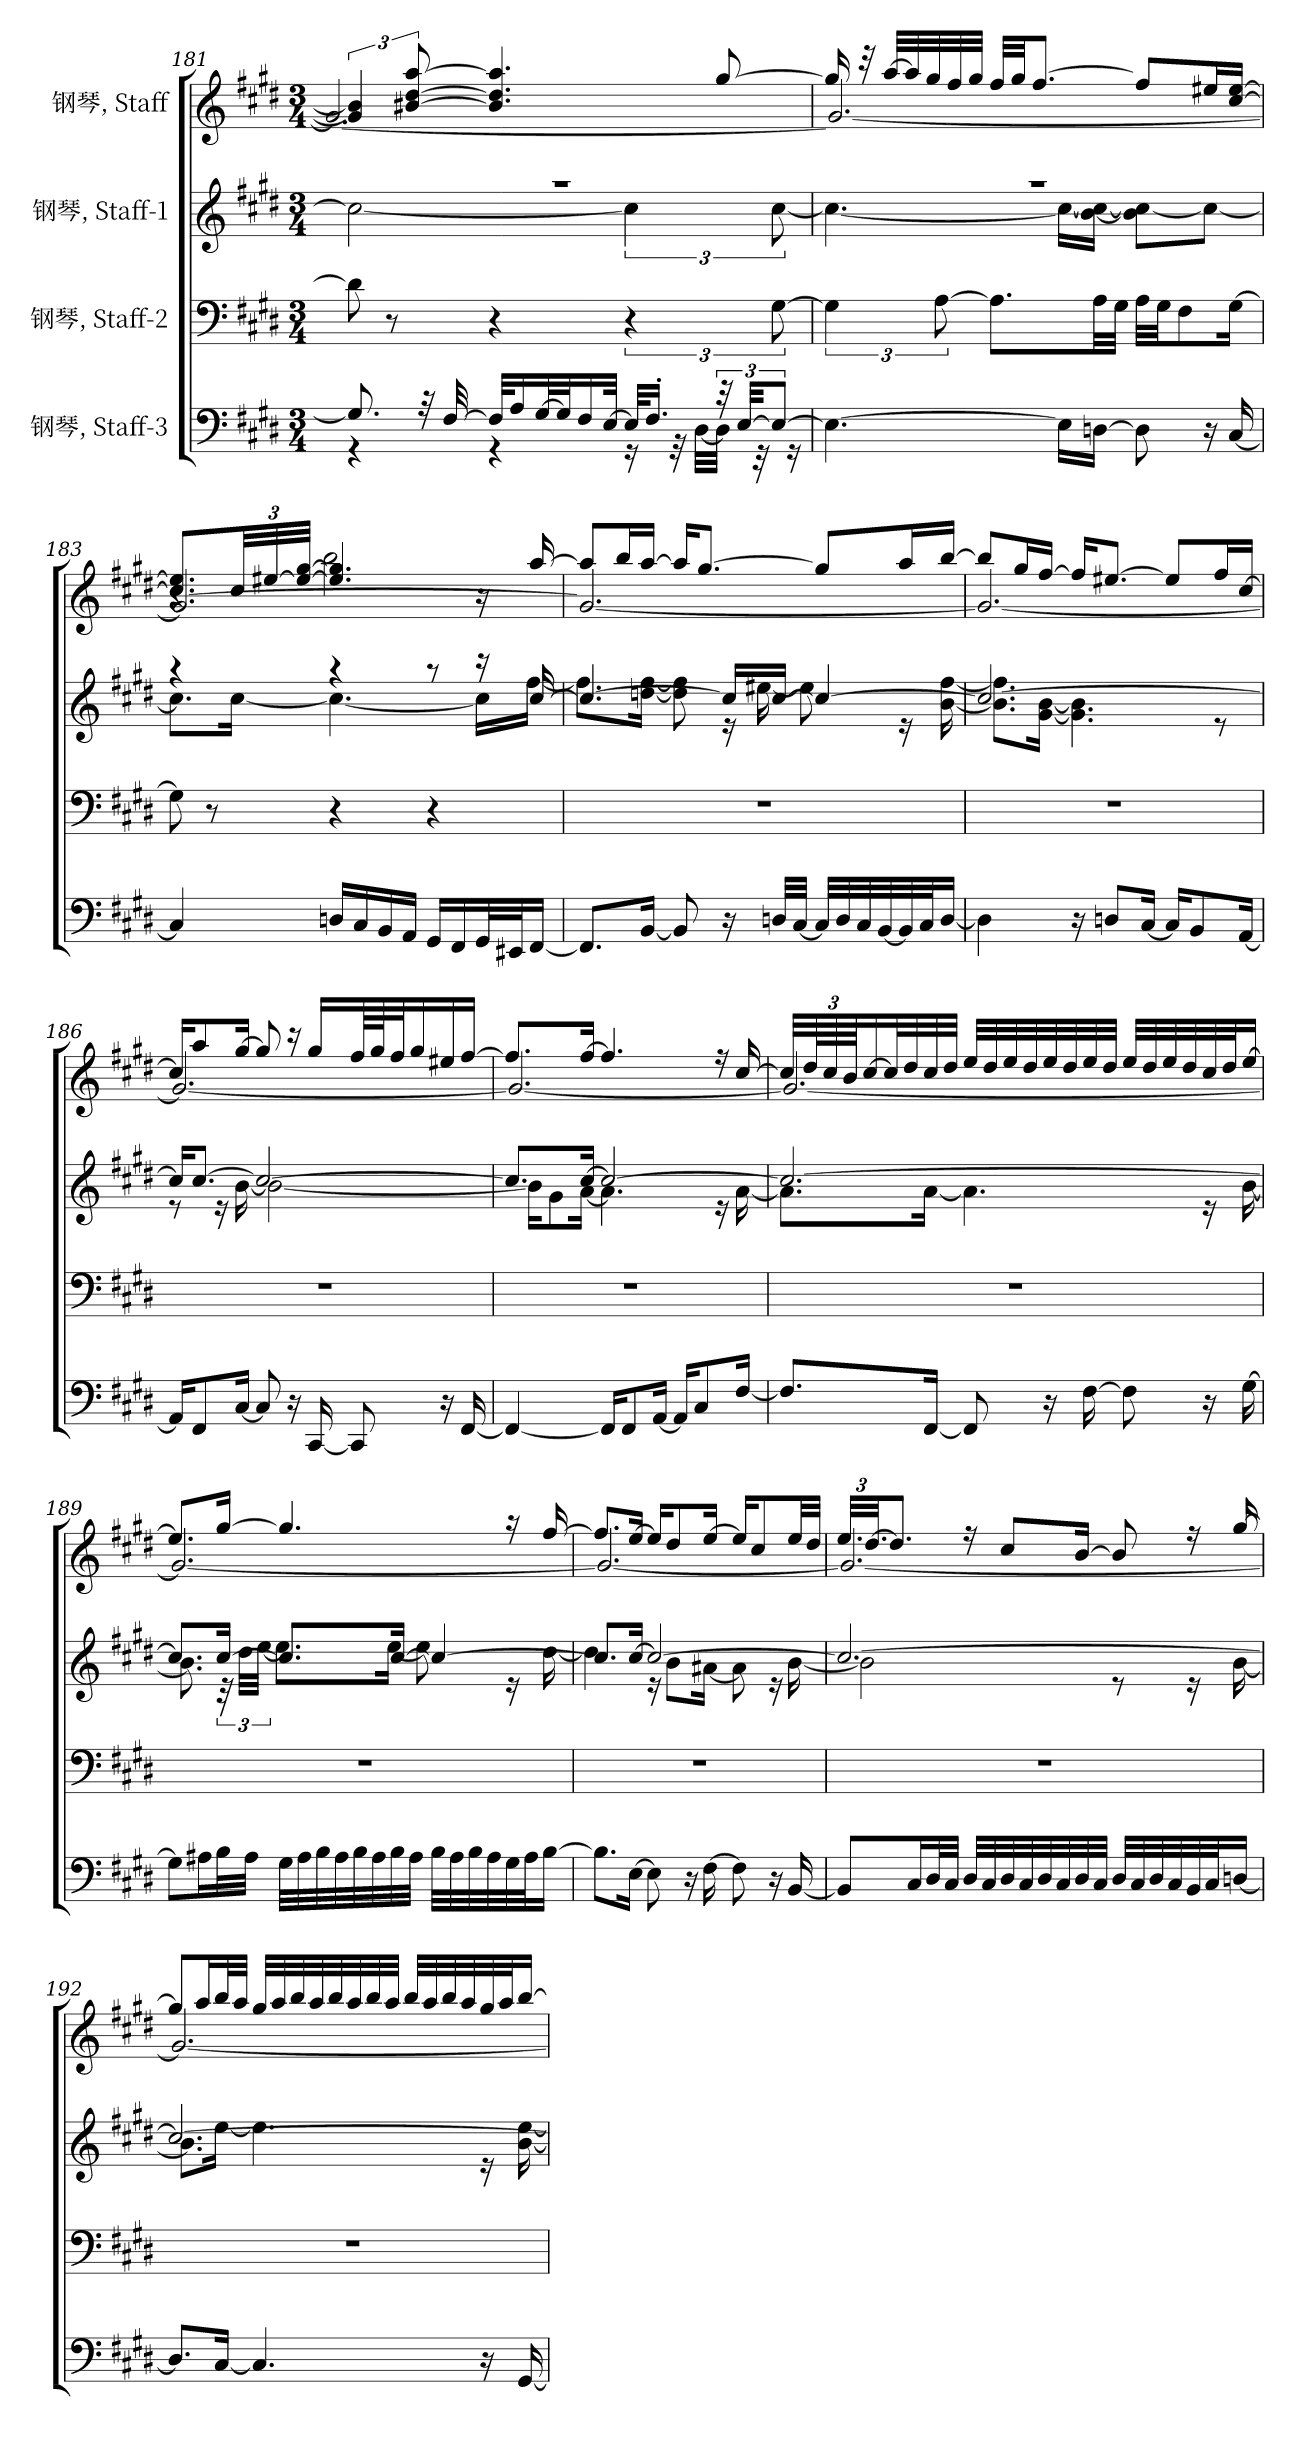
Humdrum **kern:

**kern	**kern	**kern	**kern
*part4	*part3	*part2	*part1
*staff4	*staff3	*staff2	*staff1
*I"钢琴, Staff-3	*I"钢琴, Staff-2	*I"钢琴, Staff-1	*I"钢琴, Staff
!!LO:LB:g=z
*clefF4	*clefF4	*clefG2	*clefG2
*k[f#c#g#d#]	*k[f#c#g#d#]	*k[f#c#g#d#]	*k[f#c#g#d#]
*M3/4	*M3/4	*M3/4	*M3/4
=181	=181	=181	=181
*^	*	*^	*^
8.G#/]	4r	8d#\]	2.r	2cc#\_	6g#/] 6b#/]	2.g/_
.	.	8r	.	.	.	.
.	.	.	.	.	[12b#X/ [12dd#/ [12aa/	.
32r	.	.	.	.	.	.
[32F#/	.	.	.	.	.	.
32F#/KLL]	4r	4r	.	.	4.b#/] 4.dd#/] 4.aa/]	.
16A/	.	.	.	.	.	.
[32G#/L	.	.	.	.	.	.
32G#/J]	.	.	.	.	.	.
16F#/	.	.	.	.	.	.
[32E/JJk	.	.	.	.	.	.
32E/KLL]	16r	6r	.	6cc#\]	.	.
16.F#'/JJ	.	.	.	.	.	.
.	32r	.	.	.	.	.
.	[32D#\LLL	.	.	.	.	.
48r	32D#\JJJ]	.	.	.	[8gg#/	.
[48E/KKL	.	.	.	.	.	.
.	32r	.	.	.	.	.
12E/J_	.	[12G#\	.	[12cc#\	.	.
.	16r	.	.	.	.	.
*v	*v	*	*	*	*	*
!!LO:PB:g=z	!!
=182	=182	=182	=182	=182	=182
4.E\_	6G#\]	2.r	4.cc#\_	16gg#/]	2.g/_
.	.	.	.	32r	.
.	.	.	.	[32aa/LLL	.
.	.	.	.	32aa/]	.
*	*	*	*	*MM75	*
.	.	.	.	32gg#/	.
.	[12A\	.	.	.	.
.	.	.	.	32ff#/	.
.	.	.	.	32gg#/JJJ	.
.	8.A\L]	.	.	32ff#/LLL	.
.	.	.	.	32gg#/JJ	.
*	*	*	*	*MM60	*
.	.	.	.	[8.ff#/J	.
16E\LL]	.	.	16cc#\LL_	.	.
[16Dn\JJ	32A\LL	.	[16b\ 16cc#\_JJ	.	.
.	32G#\JJJ	.	.	.	.
8D\]	32A\LLL	.	8b\] 8cc#\_L	8ff#/L]	.
.	32G#\JJ	.	.	.	.
.	8F#\	.	.	.	.
16r	.	.	8cc#\J_	16ee#X/L	.
[16C#/	[16G#\Jk	.	.	[16cc#/ [16ee#/JJ	.
=183	=183	=183	=183	=183	=183
*	*	*	*	*	*^
4C#/]	8G#\]	4r	8.cc#\L]	8.cc#/] 8.ee#/]L	4r	2.g/_
.	8r	.	.	.	.	.
*	*	*	*	*Xbrackettup	*	*
.	.	.	[16cc#\Jk	48cc#/LL	.	.
.	.	.	.	[48ee#X/	.	.
.	.	.	.	48ee#/_ [48gg#/JJJ	.	.
16Dn/LL	4r	4r	4.cc#\_	4.ee#/] 4.gg#/]	2bb\	.
16C#/	.	.	.	.	.	.
16BB/	.	.	.	.	.	.
16AA/JJ	.	.	.	.	.	.
16GG#/LL	4r	8r	.	.	.	.
16FF#/	.	.	.	.	.	.
32GG#/L	.	16r	16cc#\LL]	16r	.	.
32EE#X/J	.	.	.	.	.	.
[16FF#/JJ	.	[16cc#/	[16ff#\JJ	[16aa/	.	.
*	*	*	*	*	*v	*v
!!LO:LB:g=z
=184	=184	=184	=184	=184	=184
8.FF#/L]	2.r	4.cc#/_	8.ff#\L]	8aa/L]	2.g/_
.	.	.	.	16bb/L	.
[16BB/Jk	.	.	[16ddn\ [16ff#\Jk	[16aa/JJ	.
8BB/]	.	.	8dd\] 8ff#\]	16aa/KL]	.
.	.	.	.	[8.gg#/J	.
16r	.	16cc#/LL]	16r	.	.
32Dn/LLL	.	[16cc#/JJ	[16ee#X\	.	.
[32C#/JJJ	.	.	.	.	.
32C#/LLL]	.	4cc#/_	8ee#\]	8gg#/L]	.
32D/	.	.	.	.	.
32C#/	.	.	.	.	.
[32BB/	.	.	.	.	.
32BB/]	.	.	16r	16aa/L	.
32C#/J	.	.	.	.	.
[16D/JJ	.	.	[16b\ [16ff#\	[16bb/JJ	.
=185	=185	=185	=185	=185	=185
4D\]	2.r	2.cc#/_	8.b\] 8.ff#\]L	8bb/L]	2.g/_
.	.	.	.	16gg#/L	.
.	.	.	[16g#\ [16b\Jk	[16ff#/JJ	.
16r	.	.	4.g#\] 4.b\]	16ff#/KL]	.
8Dn/L	.	.	.	[8.ee#X/J	.
[16C#/Jk	.	.	.	.	.
16C#/KL]	.	.	.	8ee#/L]	.
8BB/	.	.	.	.	.
.	.	.	8r	16ff#/L	.
[16AA/Jk	.	.	.	[16cc#/JJ	.
!!LO:LB:g=z	!!
=186	=186	=186	=186	=186	=186
16AA/KL]	2.r	16cc#/KL]	8r	16cc#/KL]	2.g/_
8FF#/	.	[8.cc#/J	.	8aa/	.
.	.	.	16r	.	.
[16C#/Jk	.	.	[16b\	[16gg#/Jk	.
8C#/]	.	2cc#/_	2b\_	8gg#/]	.
16r	.	.	.	16r	.
[16CC#/	.	.	.	16gg#/LL	.
8CC#/]	.	.	.	64ff#/LL	.
.	.	.	.	64gg#/J	.
.	.	.	.	32ff#/J	.
.	.	.	.	16gg#/	.
16r	.	.	.	16ee#X/	.
[16FF#/	.	.	.	[16ff#/JJ	.
=187	=187	=187	=187	=187	=187
4FF#/_	2.r	8.cc#/L]	16b\KL]	8.ff#/L]	2.g/_
.	.	.	8g#\	.	.
.	.	[16cc#/Jk	[16a\Jk	[16ff#/Jk	.
16FF#/KL]	.	2cc#/_	4.a\]	4.ff#/]	.
8FF#/	.	.	.	.	.
[16AA/Jk	.	.	.	.	.
16AA/KL]	.	.	.	.	.
8C#/	.	.	.	.	.
.	.	.	16r	16r	.
[16F#/Jk	.	.	[16a\	[16cc#/	.
!!LO:PB:g=z	!!
=188	=188	=188	=188	=188	=188
8.F#/L]	2.r	2.cc#/_	8.a\L]	32cc#/LLL]	2.g/_
.	.	.	.	96dd#/L	.
.	.	.	.	96cc#/	.
.	.	.	.	96b/JJ	.
.	.	.	.	[16cc#/	.
.	.	.	.	32cc#/L]	.
.	.	.	.	32dd#/	.
[16FF#/Jk	.	.	[16a\Jk	32cc#/	.
.	.	.	.	32dd#/JJJ	.
8FF#/]	.	.	4.a\]	32ee/LLL	.
.	.	.	.	32dd#/	.
.	.	.	.	32ee/	.
.	.	.	.	32dd#/	.
16r	.	.	.	32ee/	.
.	.	.	.	32dd#/	.
[16F#\	.	.	.	32ee/	.
.	.	.	.	32dd#/JJJ	.
8F#\]	.	.	.	32ee/LLL	.
.	.	.	.	32dd#/	.
.	.	.	.	32ee/	.
.	.	.	.	32dd#/	.
16r	.	.	16r	32cc#/	.
.	.	.	.	32dd#/J	.
[16G#\	.	.	[16b\	[16ee/JJ	.
!!LO:LB:g=z	!!
=189	=189	=189	=189	=189	=189
8G#\L]	2.r	8.cc#/L]	8.b\]	8.ee/L]	2.g/_
16A#X\L	.	.	.	.	.
32B\L	.	[16cc#/Jk	48r	[16gg#/Jk	.
.	.	.	48dd#\LLL	.	.
32A#\JJJ	.	.	.	.	.
.	.	.	[48ee\JJJ	.	.
32G#\LLL	.	8.cc#/L]	8.ee\L]	4.gg#/]	.
32A#\	.	.	.	.	.
32B\	.	.	.	.	.
32A#\	.	.	.	.	.
32B\	.	.	.	.	.
32A#\	.	.	.	.	.
32B\	.	[16cc#/Jk	[16ee\Jk	.	.
32A#\JJJ	.	.	.	.	.
32B\LLL	.	4cc#/_	8ee\]	.	.
32A#\	.	.	.	.	.
32B\	.	.	.	.	.
32A#\	.	.	.	.	.
32G#\	.	.	16r	16r	.
32A#\J	.	.	.	.	.
[16B\JJ	.	.	[16dd#\	[16ff#/	.
=190	=190	=190	=190	=190	=190
8.B\L]	2.r	8.cc#/L]	4dd#\]	8.ff#/L]	2.g/_
[16E\Jk	.	[16cc#/Jk	.	[16ee/Jk	.
8E\]	.	2cc#/_	16r	16ee/KL]	.
.	.	.	8b\L	8dd#/	.
16r	.	.	.	.	.
[16F#\	.	.	[16a#X\Jk	[16ee/Jk	.
8F#\]	.	.	8a#\]	16ee/KL]	.
.	.	.	.	8cc#/	.
16r	.	.	16r	.	.
[16BB/	.	.	[16b\	32ee/LL	.
.	.	.	.	32dd#/JJJ	.
!!LO:LB:g=z	!!
=191	=191	=191	=191	=191	=191
8BB/L]	2.r	2.cc#/_	2b\]	48.ee/LLL	2.g/_
.	.	.	.	[48.dd#/JJ	.
.	.	.	.	8.dd#/J]	.
16C#/L	.	.	.	.	.
32D#/L	.	.	.	.	.
32C#/JJJ	.	.	.	.	.
32D#/LLL	.	.	.	16r	.
32C#/	.	.	.	.	.
32D#/	.	.	.	8cc#/L	.
32C#/	.	.	.	.	.
32D#/	.	.	.	.	.
32C#/	.	.	.	.	.
32D#/	.	.	.	[16b/Jk	.
32C#/JJJ	.	.	.	.	.
32D#/LLL	.	.	8r	8b/]	.
32C#/	.	.	.	.	.
32D#/	.	.	.	.	.
32C#/	.	.	.	.	.
32BB/	.	.	16r	16r	.
32C#/J	.	.	.	.	.
[16Dn/JJ	.	.	[16b\	[16gg#/	.
!!LO:PB:g=z	!!
=192	=192	=192	=192	=192	=192
8.D/L]	2.r	2.cc#/_	8.b\L]	8gg#/L]	2.g/_
.	.	.	.	16aa/L	.
[16C#/Jk	.	.	[16ee\Jk	32bb/L	.
.	.	.	.	32aa/JJJ	.
4.C#/]	.	.	4.ee\]	32gg#/LLL	.
.	.	.	.	32aa/	.
.	.	.	.	32bb/	.
.	.	.	.	32aa/	.
.	.	.	.	32bb/	.
.	.	.	.	32aa/	.
.	.	.	.	32bb/	.
.	.	.	.	32aa/JJJ	.
.	.	.	.	32bb/LLL	.
.	.	.	.	32aa/	.
.	.	.	.	32bb/	.
.	.	.	.	32aa/	.
16r	.	.	16r	32gg#/	.
.	.	.	.	32aa/J	.
[16GG#/	.	.	[16b\ [16ee\	[16bb/JJ	.
*	*	*v	*v	*	*
*	*	*	*v	*v
=	=	=	=
*-	*-	*-	*-
